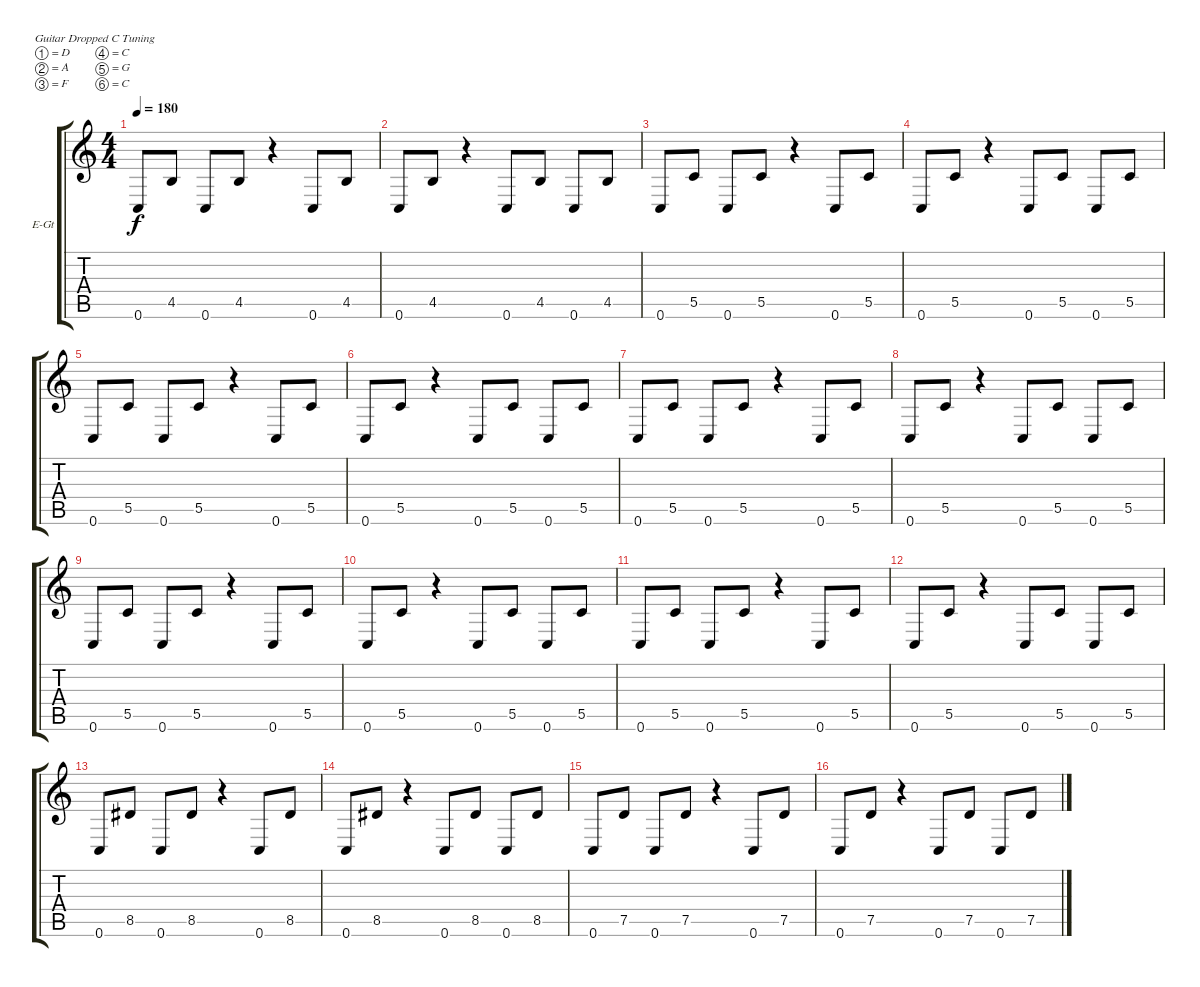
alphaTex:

\bracketExtendMode groupsimilarinstruments
\firstSystemTrackNameOrientation horizontal
\otherSystemsTrackNameOrientation horizontal
\track ("Utwór 1" "E-Gt") {instrument distortionguitar}
\staff {score tabs}
\tuning (D4 A3 F3 C3 G2 C2)
\ts (4 4)
\tempo 180
\clef g2
\ks c
0.6.8{dy f} 4.5.8 0.6.8 4.5.8 r.4 0.6.8 4.5.8 |
0.6.8 4.5.8 r.4 0.6.8 4.5.8 0.6.8 4.5.8 |
0.6.8 5.5.8 0.6.8 5.5.8 r.4 0.6.8 5.5.8 |
0.6.8 5.5.8 r.4 0.6.8 5.5.8 0.6.8 5.5.8 |
0.6.8 5.5.8 0.6.8 5.5.8 r.4 0.6.8 5.5.8 |
0.6.8 5.5.8 r.4 0.6.8 5.5.8 0.6.8 5.5.8 |
0.6.8 5.5.8 0.6.8 5.5.8 r.4 0.6.8 5.5.8 |
0.6.8 5.5.8 r.4 0.6.8 5.5.8 0.6.8 5.5.8 |
0.6.8 5.5.8 0.6.8 5.5.8 r.4 0.6.8 5.5.8 |
0.6.8 5.5.8 r.4 0.6.8 5.5.8 0.6.8 5.5.8 |
0.6.8 5.5.8 0.6.8 5.5.8 r.4 0.6.8 5.5.8 |
0.6.8 5.5.8 r.4 0.6.8 5.5.8 0.6.8 5.5.8 |
0.6.8 8.5.8 0.6.8 8.5.8 r.4 0.6.8 8.5.8 |
0.6.8 8.5.8 r.4 0.6.8 8.5.8 0.6.8 8.5.8 |
0.6.8 7.5.8 0.6.8 7.5.8 r.4 0.6.8 7.5.8 |
0.6.8 7.5.8 r.4 0.6.8 7.5.8 0.6.8 7.5.8
